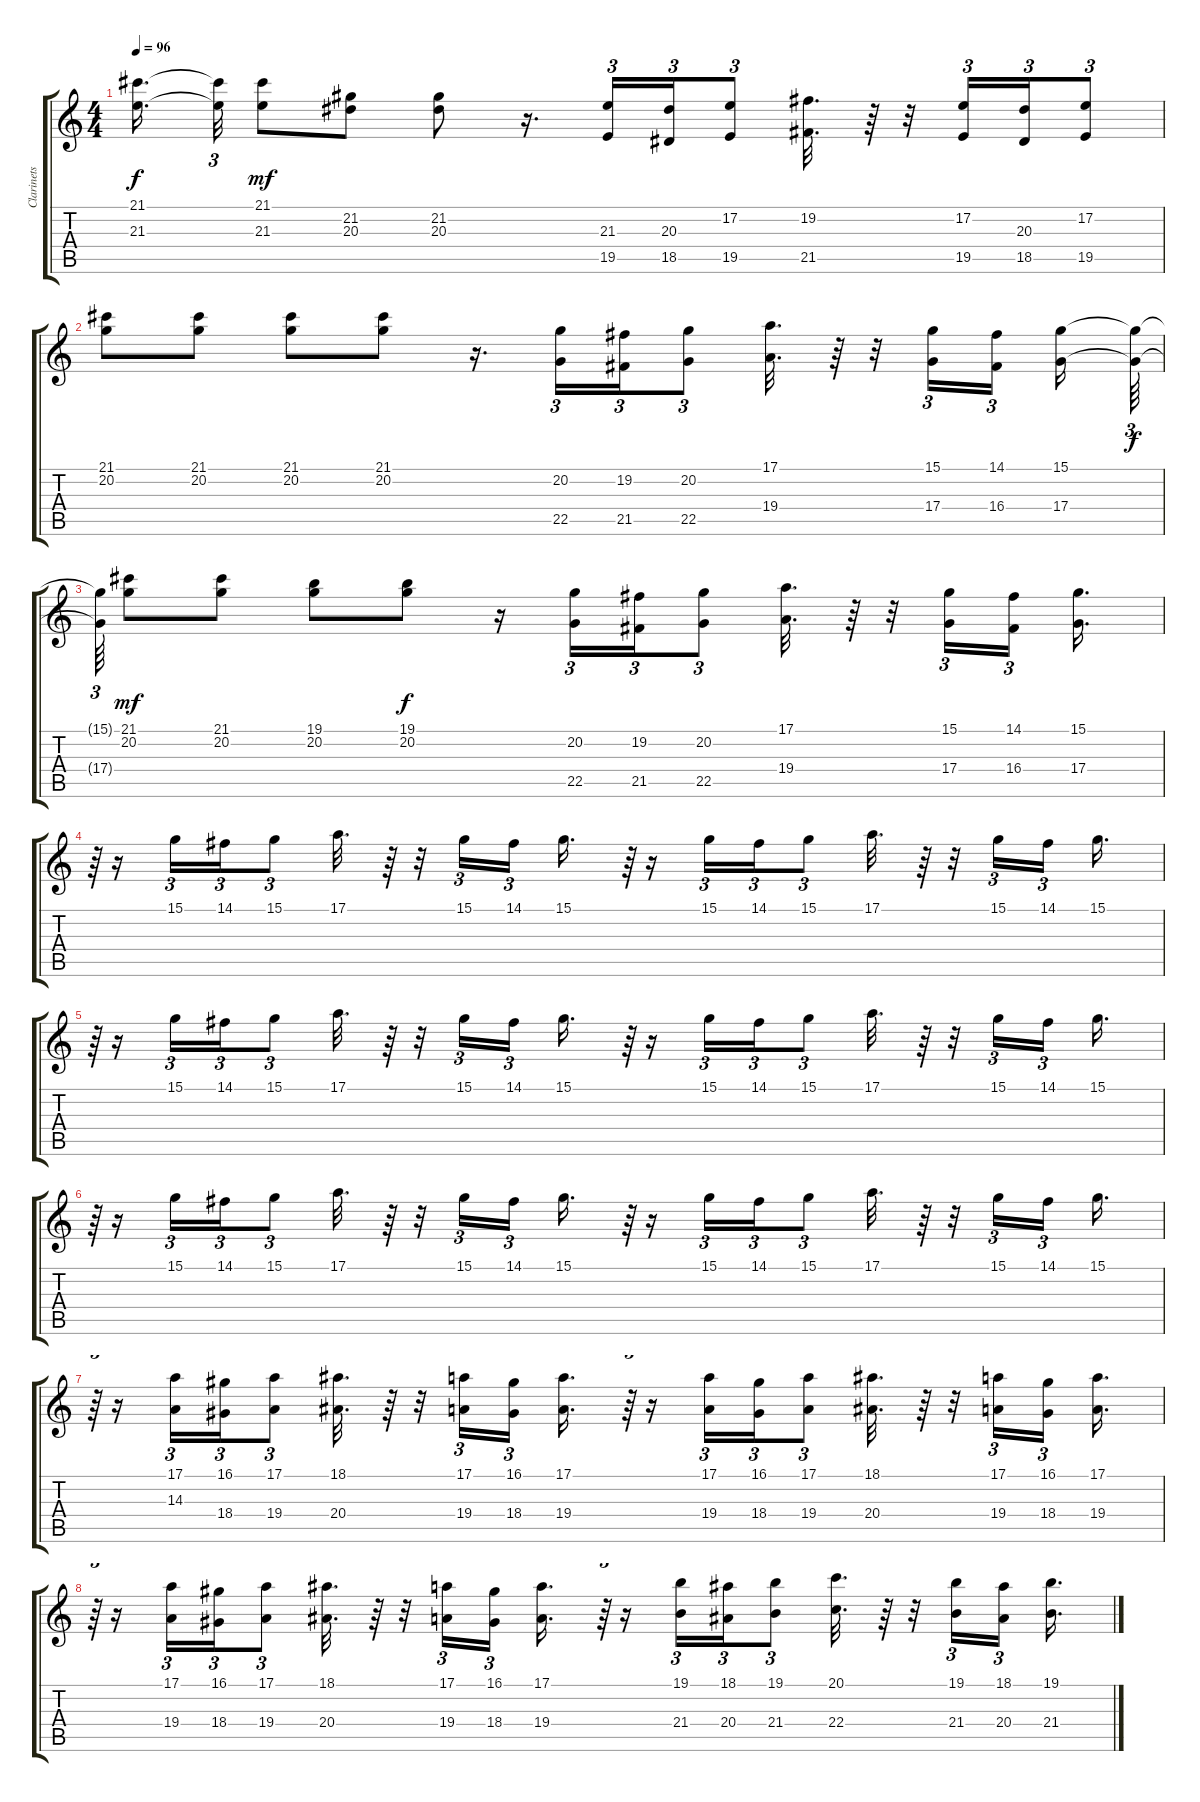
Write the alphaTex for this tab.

\track ("Clarinets" "Clarinets") {instrument clarinet}
\staff {score tabs}
\tuning (E4 B3 G3 D3 A2 E2) {hide}
\ts (4 4)
\tempo 96
\clef g2
\ks c
(21.1{t} 21.3{t}).16{d dy f beam splitsecondary} (21.1{t} 21.3{t}).32{tu (3 2)} (21.1 21.3).8{dy mf} (21.2 20.3).8 (21.2 20.3).8 r.16{d} (21.3 19.5).16{tu (3 2)} (20.3 18.5).16{tu (3 2)} (17.2 19.5).8{tu (3 2)} (19.2 21.5).32{d} r.64 r.32 (17.2 19.5).16{tu (3 2)} (20.3 18.5).16{tu (3 2)} (17.2 19.5).8{tu (3 2)} |
(21.1 20.2).8 (21.1 20.2).8 (21.1 20.2).8 (21.1 20.2).8 r.16{d} (20.2 22.5).16{tu (3 2)} (19.2 21.5).16{tu (3 2)} (20.2 22.5).8{tu (3 2)} (17.1 19.4).32{d} r.64 r.32 (15.1 17.4).16{tu (3 2)} (14.1 16.4).16{tu (3 2) beam splitsecondary} (15.1 17.4).16 (15.1{t} 17.4{t}).64{tu (3 2) dy f} |
(15.1{t} 17.4{t}).64{tu (3 2)} (21.1 20.2).8{dy mf} (21.1 20.2).8 (19.1 20.2).8 (19.1 20.2).8{dy f} r.16 (20.2 22.5).16{tu (3 2)} (19.2 21.5).16{tu (3 2)} (20.2 22.5).8{tu (3 2)} (17.1 19.4).32{d} r.64 r.32 (15.1 17.4).16{tu (3 2)} (14.1 16.4).16{tu (3 2) beam splitsecondary} (15.1 17.4).16{d} |
r.64{tu (3 2)} r.16 15.1.16{tu (3 2)} 14.1.16{tu (3 2)} 15.1.8{tu (3 2)} 17.1.32{d} r.64 r.32 15.1.16{tu (3 2)} 14.1.16{tu (3 2) beam splitsecondary} 15.1.16{d} r.64{tu (3 2)} r.16 15.1.16{tu (3 2)} 14.1.16{tu (3 2)} 15.1.8{tu (3 2)} 17.1.32{d} r.64 r.32 15.1.16{tu (3 2)} 14.1.16{tu (3 2) beam splitsecondary} 15.1.16{d} |
r.64{tu (3 2)} r.16 15.1.16{tu (3 2)} 14.1.16{tu (3 2)} 15.1.8{tu (3 2)} 17.1.32{d} r.64 r.32 15.1.16{tu (3 2)} 14.1.16{tu (3 2) beam splitsecondary} 15.1.16{d} r.64{tu (3 2)} r.16 15.1.16{tu (3 2)} 14.1.16{tu (3 2)} 15.1.8{tu (3 2)} 17.1.32{d} r.64 r.32 15.1.16{tu (3 2)} 14.1.16{tu (3 2) beam splitsecondary} 15.1.16{d} |
r.64{tu (3 2)} r.16 15.1.16{tu (3 2)} 14.1.16{tu (3 2)} 15.1.8{tu (3 2)} 17.1.32{d} r.64 r.32 15.1.16{tu (3 2)} 14.1.16{tu (3 2) beam splitsecondary} 15.1.16{d} r.64{tu (3 2)} r.16 15.1.16{tu (3 2)} 14.1.16{tu (3 2)} 15.1.8{tu (3 2)} 17.1.32{d} r.64 r.32 15.1.16{tu (3 2)} 14.1.16{tu (3 2) beam splitsecondary} 15.1.16{d} |
r.64{tu (3 2)} r.16 (17.1 14.3).16{tu (3 2)} (16.1 18.4).16{tu (3 2)} (17.1 19.4).8{tu (3 2)} (18.1 20.4).32{d} r.64 r.32 (17.1 19.4).16{tu (3 2)} (16.1 18.4).16{tu (3 2) beam splitsecondary} (17.1 19.4).16{d} r.64{tu (3 2)} r.16 (17.1 19.4).16{tu (3 2)} (16.1 18.4).16{tu (3 2)} (17.1 19.4).8{tu (3 2)} (18.1 20.4).32{d} r.64 r.32 (17.1 19.4).16{tu (3 2)} (16.1 18.4).16{tu (3 2) beam splitsecondary} (17.1 19.4).16{d} |
r.64{tu (3 2)} r.16 (17.1 19.4).16{tu (3 2)} (16.1 18.4).16{tu (3 2)} (17.1 19.4).8{tu (3 2)} (18.1 20.4).32{d} r.64 r.32 (17.1 19.4).16{tu (3 2)} (16.1 18.4).16{tu (3 2) beam splitsecondary} (17.1 19.4).16{d} r.64{tu (3 2)} r.16 (19.1 21.4).16{tu (3 2)} (18.1 20.4).16{tu (3 2)} (19.1 21.4).8{tu (3 2)} (20.1 22.4).32{d} r.64 r.32 (19.1 21.4).16{tu (3 2)} (18.1 20.4).16{tu (3 2) beam splitsecondary} (19.1 21.4).16{d}
